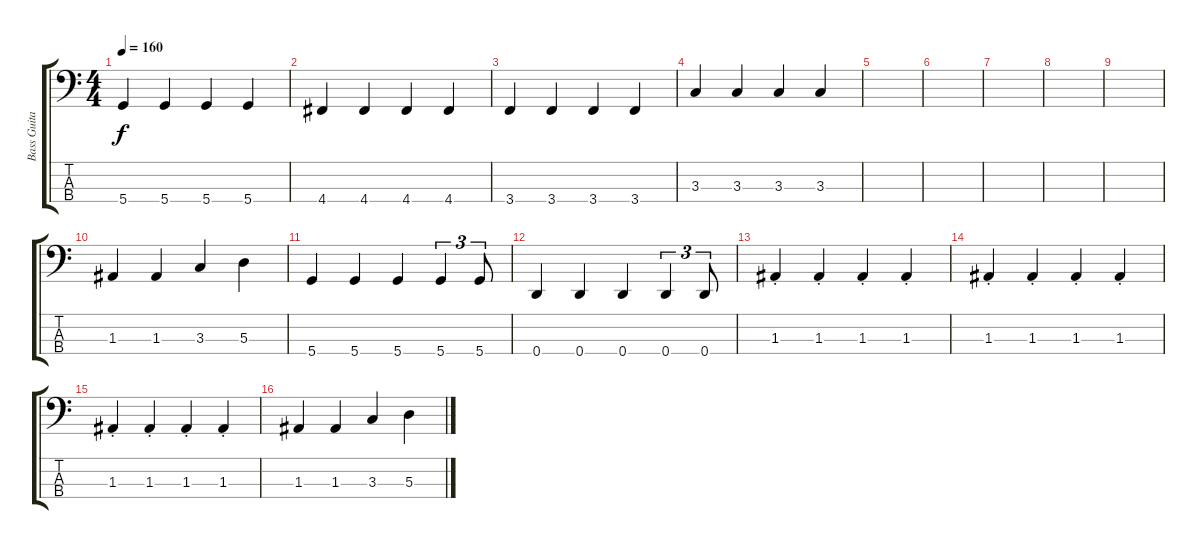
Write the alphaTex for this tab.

\track ("Bass Guitar" "Bass Guita") {instrument electricbassfinger}
\staff {score tabs}
\tuning (G2 D2 A1 D1) {hide}
\ts (4 4)
\tempo 160
\clef f4
\ks c
5.4.4{dy f} 5.4.4 5.4.4 5.4.4 |
4.4.4 4.4.4 4.4.4 4.4.4 |
3.4.4 3.4.4 3.4.4 3.4.4 |
3.3.4 3.3.4 3.3.4 3.3.4 |
|
|
|
|
|
1.3.4 1.3.4 3.3.4 5.3.4 |
5.4.4 5.4.4 5.4.4 5.4.4{tu (3 2)} 5.4.8{tu (3 2)} |
0.4.4 0.4.4 0.4.4 0.4.4{tu (3 2)} 0.4.8{tu (3 2)} |
1.3{st}.4 1.3{st}.4 1.3{st}.4 1.3{st}.4 |
1.3{st}.4 1.3{st}.4 1.3{st}.4 1.3{st}.4 |
1.3{st}.4 1.3{st}.4 1.3{st}.4 1.3{st}.4 |
1.3.4 1.3.4 3.3.4 5.3.4
